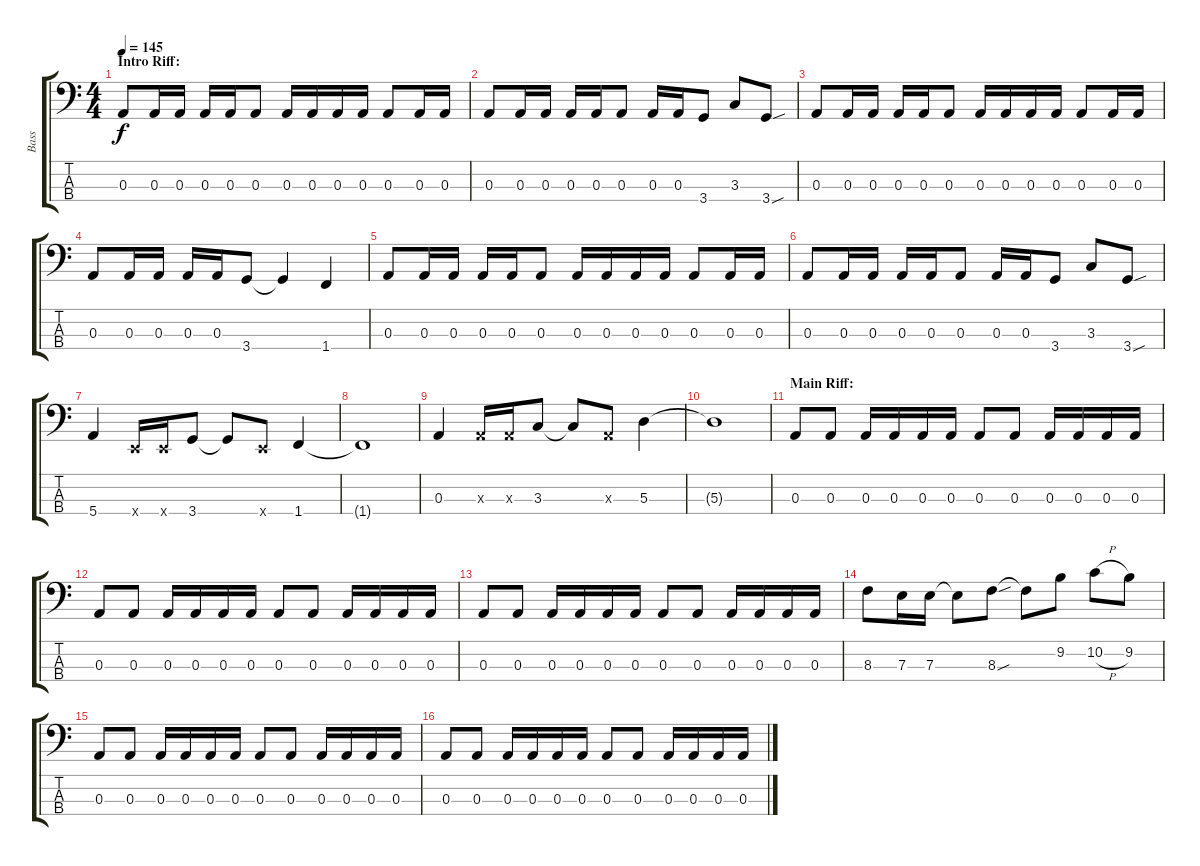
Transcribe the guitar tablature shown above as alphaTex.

\track ("Bass" "Bass") {instrument electricbasspick}
\staff {score tabs}
\tuning (G2 D2 A1 E1) {hide}
\ts (4 4)
\section ("" "Intro Riff:")
\tempo 145
\clef f4
\ks c
0.3.8{dy f} 0.3.16 0.3.16 0.3.16 0.3.16 0.3.8 0.3.16 0.3.16 0.3.16 0.3.16 0.3.8 0.3.16 0.3.16 |
0.3.8 0.3.16 0.3.16 0.3.16 0.3.16 0.3.8 0.3.16 0.3.16 3.4.8 3.3.8 3.4{sou}.8 |
0.3.8 0.3.16 0.3.16 0.3.16 0.3.16 0.3.8 0.3.16 0.3.16 0.3.16 0.3.16 0.3.8 0.3.16 0.3.16 |
0.3.8 0.3.16 0.3.16 0.3.16 0.3.16 3.4.8 3.4{t}.4 1.4.4 |
0.3.8 0.3.16 0.3.16 0.3.16 0.3.16 0.3.8 0.3.16 0.3.16 0.3.16 0.3.16 0.3.8 0.3.16 0.3.16 |
0.3.8 0.3.16 0.3.16 0.3.16 0.3.16 0.3.8 0.3.16 0.3.16 3.4.8 3.3.8 3.4{sou}.8 |
5.4.4 0.4{x}.16 0.4{x}.16 3.4.8 3.4{t}.8 0.4{x}.8 1.4.4 |
1.4{t}.1 |
0.3.4 0.3{x}.16 0.3{x}.16 3.3.8 3.3{t}.8 0.3{x}.8 5.3.4 |
5.3{t}.1 |
\section ("" "Main Riff:")
0.3.8 0.3.8 0.3.16 0.3.16 0.3.16 0.3.16 0.3.8 0.3.8 0.3.16 0.3.16 0.3.16 0.3.16 |
0.3.8 0.3.8 0.3.16 0.3.16 0.3.16 0.3.16 0.3.8 0.3.8 0.3.16 0.3.16 0.3.16 0.3.16 |
0.3.8 0.3.8 0.3.16 0.3.16 0.3.16 0.3.16 0.3.8 0.3.8 0.3.16 0.3.16 0.3.16 0.3.16 |
8.3.8 7.3.16 7.3.16 7.3{t}.8 8.3{sou}.8 8.3{t}.8 9.2.8 10.2{h}.8 9.2.8 |
0.3.8 0.3.8 0.3.16 0.3.16 0.3.16 0.3.16 0.3.8 0.3.8 0.3.16 0.3.16 0.3.16 0.3.16 |
0.3.8 0.3.8 0.3.16 0.3.16 0.3.16 0.3.16 0.3.8 0.3.8 0.3.16 0.3.16 0.3.16 0.3.16
